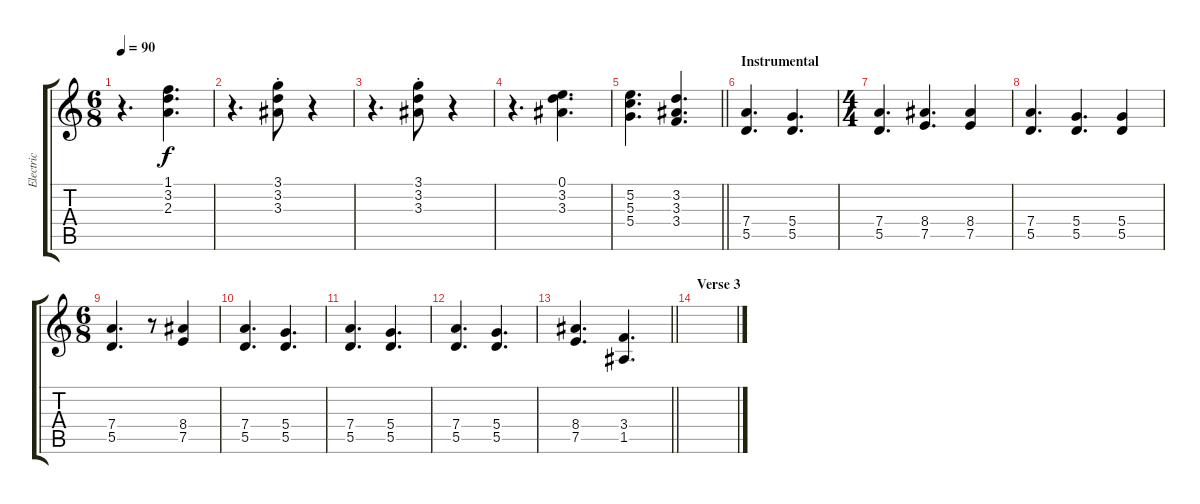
\track ("Electric" "Electric") {instrument overdrivenguitar}
\staff {score tabs}
\tuning (E4 B3 G3 D3 A2 E2) {hide}
\ts (6 8)
\tempo 90
\clef g2
\ks c
r.4{d dy f} (1.1 3.2 2.3).4{d} |
r.4{d} (3.1{st} 3.2{st} 3.3{st}).8 r.4 |
r.4{d} (3.1{st} 3.2{st} 3.3{st}).8 r.4 |
r.4{d} (0.1 3.2 3.3).4{d} |
\barLineRight lightlight
(5.2 5.3 5.4).4{d} (3.2 3.3 3.4).4{d} |
\section ("" "Instrumental")
(7.4 5.5).4{d} (5.4 5.5).4{d} |
\ts (4 4)
(7.4 5.5).4{d} (8.4 7.5).4{d} (8.4 7.5).4 |
(7.4 5.5).4{d} (5.4 5.5).4{d} (5.4 5.5).4 |
\ts (6 8)
(7.4 5.5).4{d} r.8 (8.4 7.5).4 |
(7.4 5.5).4{d} (5.4 5.5).4{d} |
(7.4 5.5).4{d} (5.4 5.5).4{d} |
(7.4 5.5).4{d} (5.4 5.5).4{d} |
\barLineRight lightlight
(8.4 7.5).4{d} (3.4 1.5).4{d} |
\section ("" "Verse 3")
